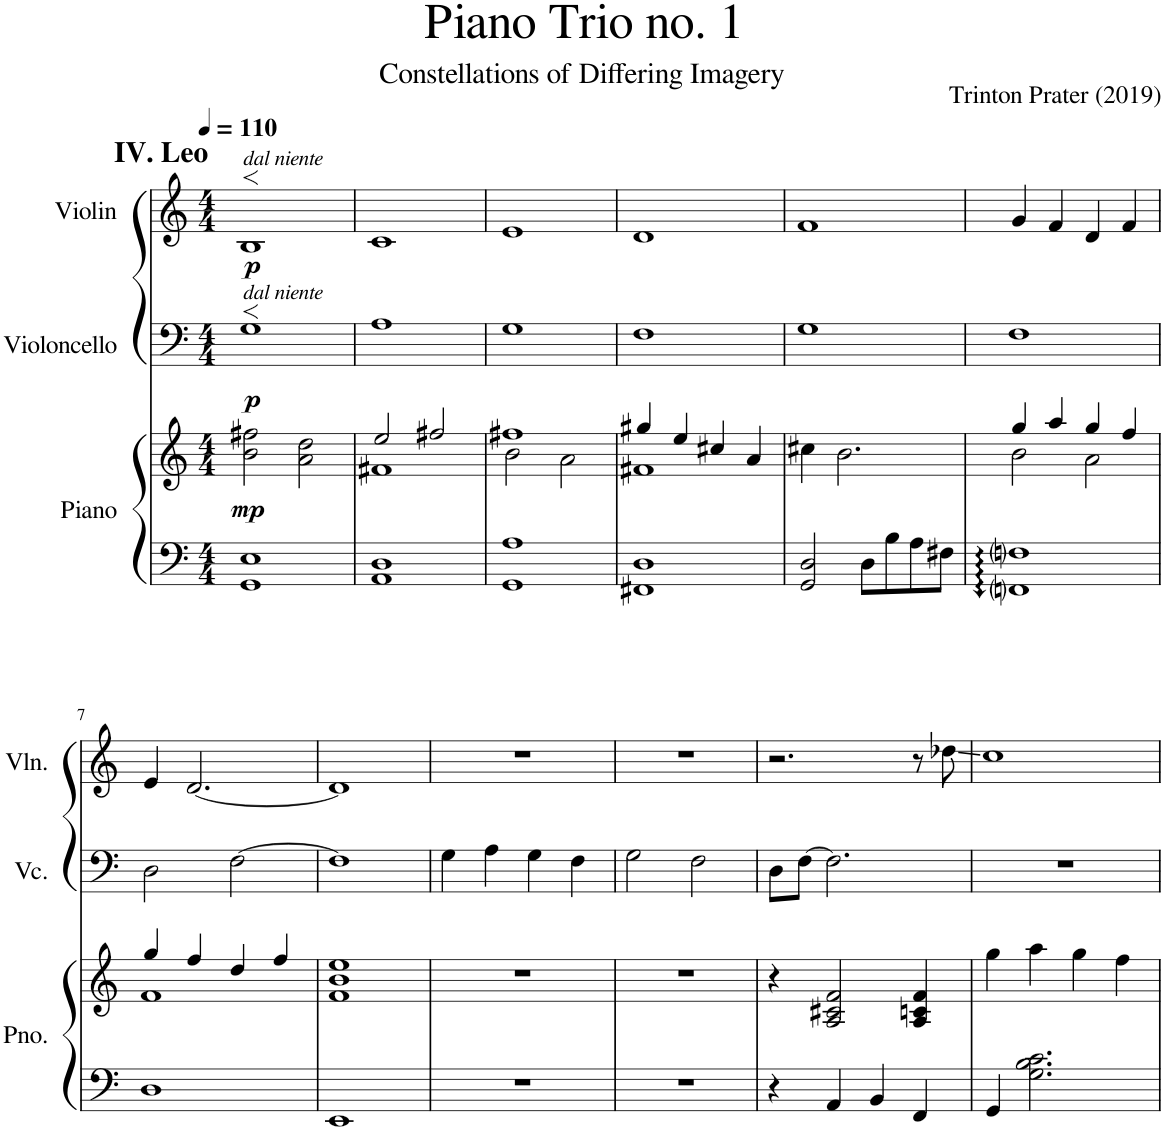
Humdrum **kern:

**kern	**kern	**dynam	**kern	**dynam	**kern	**dynam
*part3	*part3	*part3	*part2	*part2	*part1	*part1
*staff4	*staff3	*staff3/4	*staff2	*staff2	*staff1	*staff1
*I"Piano	*	*	*I"Violoncello	*	*I"Violin	*
*I'Pno.	*	*	*I'Vc.	*	*I'Vln.	*
*clefF4	*clefG2	*	*clefF4	*	*clefG2	*
*k[]	*k[]	*	*k[]	*	*k[]	*
*M4/4	*M4/4	*	*M4/4	*	*M4/4	*
*MM110	*MM110	*	*MM110	*	*MM110	*
=1	=1	=1	=1	=1	=1	=1
!	!	!	!	!	!LO:TX:a:B:t=IV. Leo	!
!	!	!	!	!	!LO:TX:a:i:t=dal niente	!
!	!	!	!LO:TX:a:i:t=dal niente	!	!	!
!	!	!LO:DY:b	!	!LO:DY:b	!	!LO:DY:b
1GG 1E	2b\ 2ff#X\	mp	1G>	p	1B>	p
.	2a\ 2dd\	.	.	.	.	.
=2	=2	=2	=2	=2	=2	=2
*	*^	*	*	*	*	*
1AA 1D	2ee/	1f#X	.	1A	.	1c	.
.	2ff#X/	.	.	.	.	.	.
=3	=3	=3	=3	=3	=3	=3	=3
1GG 1A	1ff#X	2b\	.	1G	.	1e	.
.	.	2a\	.	.	.	.	.
=4	=4	=4	=4	=4	=4	=4	=4
1FF#X 1D	4gg#X/	1f#X	.	1F	.	1d	.
.	4ee/	.	.	.	.	.	.
.	4cc#X/	.	.	.	.	.	.
.	4a/	.	.	.	.	.	.
*	*v	*v	*	*	*	*	*
=5	=5	=5	=5	=5	=5	=5
2GG/ 2D/	4cc#X\	.	1G	.	1f	.
.	2.b\	.	.	.	.	.
8D\L	.	.	.	.	.	.
8B\	.	.	.	.	.	.
8A\	.	.	.	.	.	.
8F#X\J	.	.	.	.	.	.
=6	=6	=6	=6	=6	=6	=6
*	*^	*	*	*	*	*
1FFni: 1Fni:	4gg/	2b\	.	1F	.	4g/	.
.	4aa/	.	.	.	.	4f/	.
.	4gg/	2a\	.	.	.	4d/	.
.	4ff/	.	.	.	.	4f/	.
!!LO:LB:g=z
=7	=7	=7	=7	=7	=7	=7	=7
1D	4gg/	1f	.	2D\	.	4e/	.
.	4ff/	.	.	.	.	[2.d/	.
.	4dd/	.	.	[2F\	.	.	.
.	4ff/	.	.	.	.	.	.
*	*v	*v	*	*	*	*	*
=8	=8	=8	=8	=8	=8	=8
1EE	1f 1b 1ee	.	1F]	.	1d]	.
=9	=9	=9	=9	=9	=9	=9
1r	1r	.	4G\	.	1r	.
.	.	.	4A\	.	.	.
.	.	.	4G\	.	.	.
.	.	.	4F\	.	.	.
=10	=10	=10	=10	=10	=10	=10
1r	1r	.	2G\	.	1r	.
.	.	.	2F\	.	.	.
=11	=11	=11	=11	=11	=11	=11
4r	4r	.	8D\L	.	2.r	.
.	.	.	[8F\J	.	.	.
4AA/	2A/ 2c#X/ 2f/	.	2.F\]	.	.	.
4BB/	.	.	.	.	.	.
4FF/	4A/ 4cn/ 4f/	.	.	.	8r	.
.	.	.	.	.	8dd-X\	.
=12	=12	=12	=12	=12	=12	=12
4GG/	4gg\	.	1r	.	1cc	.
2.G\ 2.B\ 2.c\	4aa\	.	.	.	.	.
.	4gg\	.	.	.	.	.
.	4ff\	.	.	.	.	.
=	=	=	=	=	=	=
*-	*-	*-	*-	*-	*-	*-
